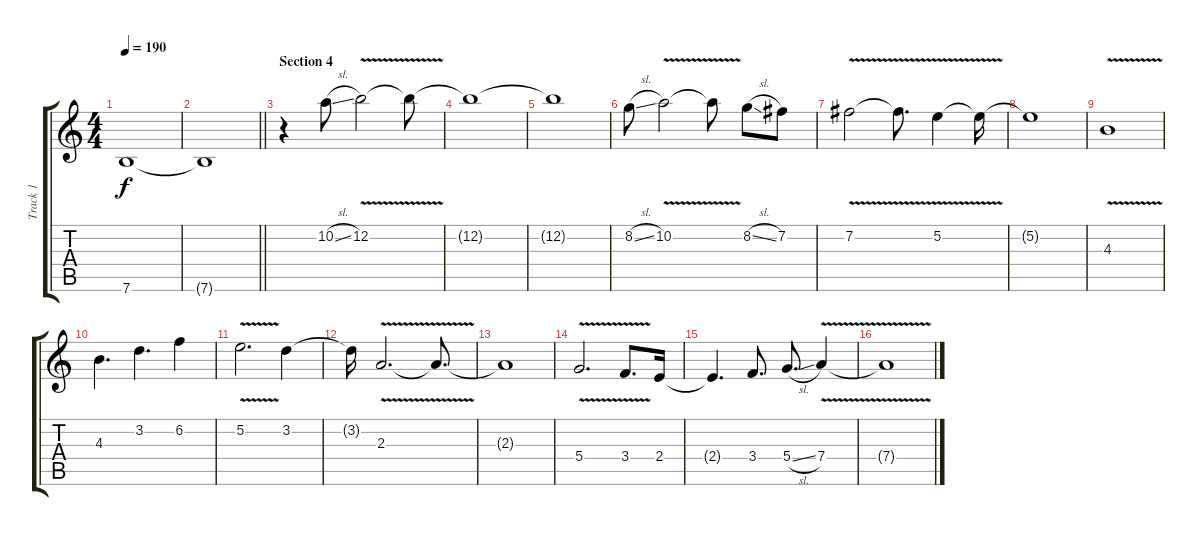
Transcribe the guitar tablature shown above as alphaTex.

\track ("Track 1" "Track 1") {instrument acousticguitarsteel}
\staff {score tabs}
\tuning (E4 B3 G3 D3 A2 E2) {hide}
\ts (4 4)
\tempo 190
\clef g2
\ks c
7.6.1{dy f} |
\barLineRight lightlight
7.6{t}.1 |
\section ("" "Section 4")
r.4 10.2{sl}.8 12.2{v}.2 12.2{t}.8 |
12.2{t}.1 |
12.2{t}.1 |
8.2{sl}.8 10.2{v}.2 10.2{t}.8 8.2{sl}.8 7.2.8 |
7.2{v}.2 7.2{t}.8{d} 5.2{v}.4 5.2{t}.16 |
5.2{t}.1 |
4.3{v}.1 |
4.3.4{d} 3.2.4{d} 6.2.4 |
5.2{v}.2{d} 3.2.4 |
3.2{t}.16 2.3{v}.2{d} 2.3{t}.8{d} |
2.3{t}.1 |
5.4{v}.2{d} 3.4{v}.8{d} 2.4.16 |
2.4{t}.4{d} 3.4.8{d} 5.4{sl}.8{d} 7.4{v}.4 |
7.4{t}.1
